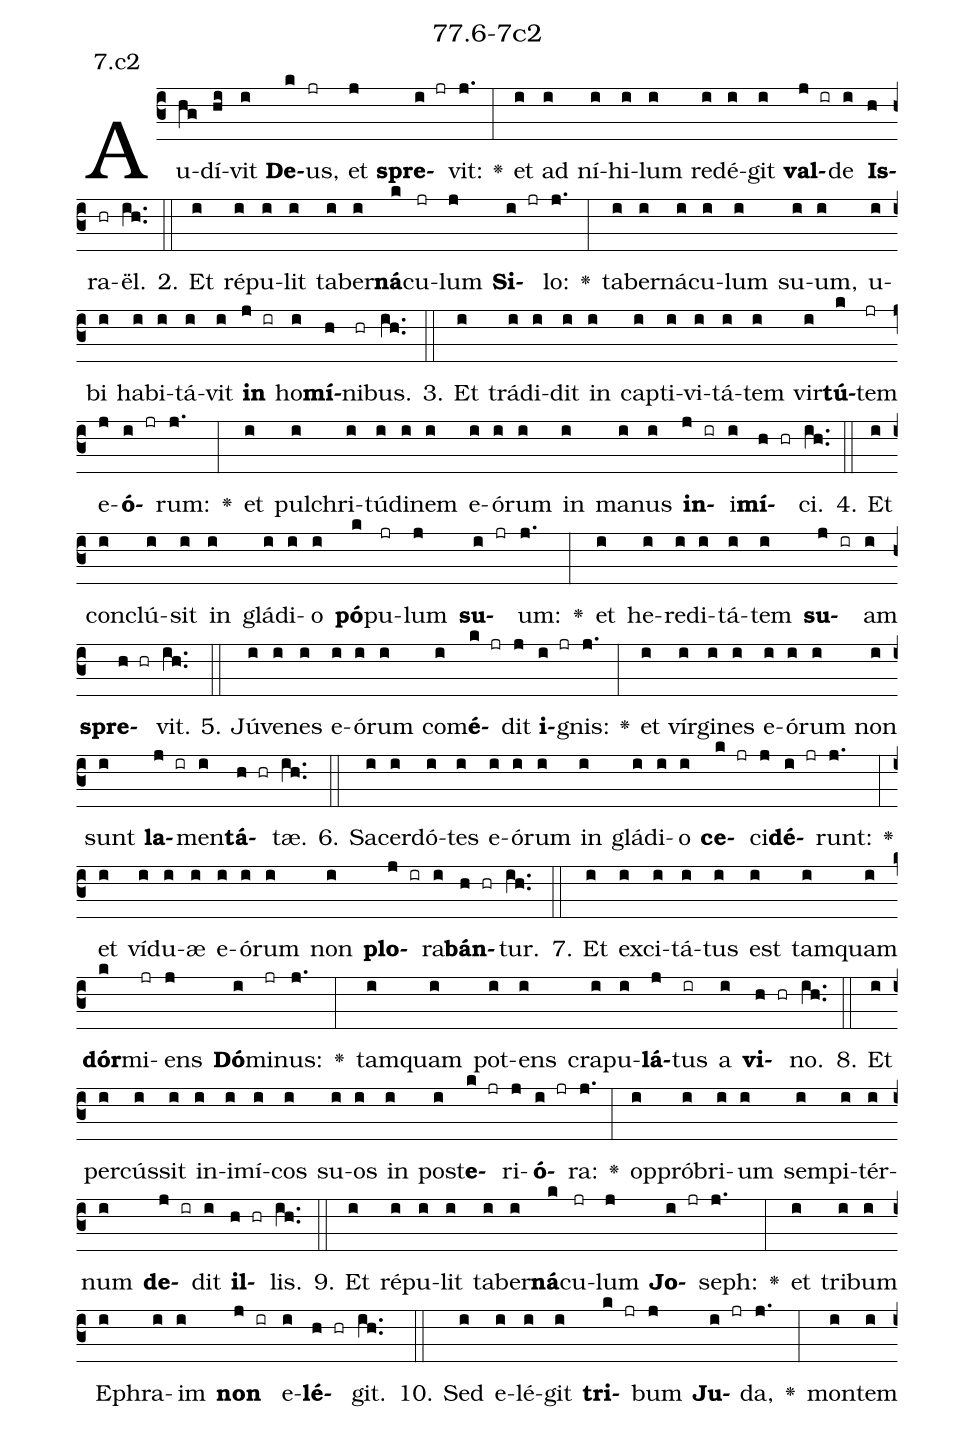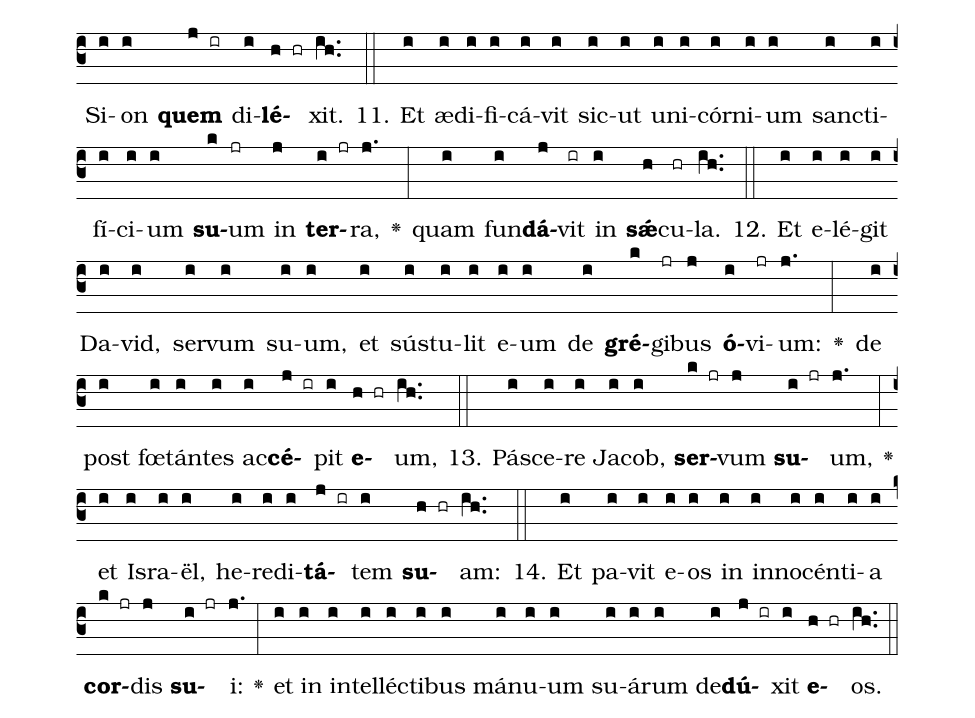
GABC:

name: 77.6-7c2;
annotation: 7.c2;
%%
(c3)Au(hg)dí(hi)vit(i) <b>De</b>(k)us,(jr) et(j) <b>spre</b>(i jr)vit:(j.) <v>\greheightstar</v>(:) et(i) ad(i) ní(i)hi(i)lum(i) red(i)é(i)git(i) <b>val</b>(j ir)de(i) <b>Is</b>(h)ra(hr)ël.(ih..) (::)
2. Et(i) ré(i)pu(i)lit(i) ta(i)ber(i)<b>ná</b>(k)cu(jr)lum(j) <b>Si</b>(i jr)lo:(j.) <v>\greheightstar</v>(:) ta(i)ber(i)ná(i)cu(i)lum(i) su(i)um,(i) u(i)bi(i) ha(i)bi(i)tá(i)vit(i) <b>in</b>(j ir) ho(i)<b>mí</b>(h)ni(hr)bus.(ih..) (::)
3. Et(i) trá(i)di(i)dit(i) in(i) cap(i)ti(i)vi(i)tá(i)tem(i) vir(i)<b>tú</b>(k)tem(jr) e(j)<b>ó</b>(i jr)rum:(j.) <v>\greheightstar</v>(:) et(i) pul(i)chri(i)tú(i)di(i)nem(i) e(i)ó(i)rum(i) in(i) ma(i)nus(i) <b>in</b>(j ir)i(i)<b>mí</b>(h hr)ci.(ih..) (::)
4. Et(i) con(i)clú(i)sit(i) in(i) glá(i)di(i)o(i) <b>pó</b>(k)pu(jr)lum(j) <b>su</b>(i jr)um:(j.) <v>\greheightstar</v>(:) et(i) he(i)re(i)di(i)tá(i)tem(i) <b>su</b>(j ir)am(i) <b>spre</b>(h hr)vit.(ih..) (::)
5. Jú(i)ve(i)nes(i) e(i)ó(i)rum(i) com(i)<b>é</b>(k jr)dit(j) <b>i</b>(i jr)gnis:(j.) <v>\greheightstar</v>(:) et(i) vír(i)gi(i)nes(i) e(i)ó(i)rum(i) non(i) sunt(i) <b>la</b>(j ir)men(i)<b>tá</b>(h hr)tæ.(ih..) (::)
6. Sa(i)cer(i)dó(i)tes(i) e(i)ó(i)rum(i) in(i) glá(i)di(i)o(i) <b>ce</b>(k jr)ci(j)<b>dé</b>(i jr)runt:(j.) <v>\greheightstar</v>(:) et(i) ví(i)du(i)æ(i) e(i)ó(i)rum(i) non(i) <b>plo</b>(j ir)ra(i)<b>bán</b>(h hr)tur.(ih..) (::)
7. Et(i) ex(i)ci(i)tá(i)tus(i) est(i) tam(i)quam(i) <b>dór</b>(k)mi(jr)ens(j) <b>Dó</b>(i)mi(jr)nus:(j.) <v>\greheightstar</v>(:) tam(i)quam(i) pot(i)ens(i) cra(i)pu(i)<b>lá</b>(j)tus(ir) a(i) <b>vi</b>(h hr)no.(ih..) (::)
8. Et(i) per(i)cús(i)sit(i) in(i)i(i)mí(i)cos(i) su(i)os(i) in(i) post(i)<b>e</b>(k jr)ri(j)<b>ó</b>(i jr)ra:(j.) <v>\greheightstar</v>(:) op(i)pró(i)bri(i)um(i) sem(i)pi(i)tér(i)num(i) <b>de</b>(j ir)dit(i) <b>il</b>(h hr)lis.(ih..) (::)
9. Et(i) ré(i)pu(i)lit(i) ta(i)ber(i)<b>ná</b>(k)cu(jr)lum(j) <b>Jo</b>(i jr)seph:(j.) <v>\greheightstar</v>(:) et(i) tri(i)bum(i) E(i)phra(i)im(i) <b>non</b>(j ir) e(i)<b>lé</b>(h hr)git.(ih..) (::)
10. Sed(i) e(i)lé(i)git(i) <b>tri</b>(k jr)bum(j) <b>Ju</b>(i jr)da,(j.) <v>\greheightstar</v>(:) mon(i)tem(i) Si(i)on(i) <b>quem</b>(j ir) di(i)<b>lé</b>(h hr)xit.(ih..) (::)
11. Et(i) æ(i)di(i)fi(i)cá(i)vit(i) sic(i)ut(i) u(i)ni(i)cór(i)ni(i)um(i) sanc(i)ti(i)fí(i)ci(i)um(i) <b>su</b>(k)um(jr) in(j) <b>ter</b>(i jr)ra,(j.) <v>\greheightstar</v>(:) quam(i) fun(i)<b>dá</b>(j)vit(ir) in(i) <b>sǽ</b>(h)cu(hr)la.(ih..) (::)
12. Et(i) e(i)lé(i)git(i) Da(i)vid,(i) ser(i)vum(i) su(i)um,(i) et(i) sús(i)tu(i)lit(i) e(i)um(i) de(i) <b>gré</b>(k)gi(jr)bus(j) <b>ó</b>(i)vi(jr)um:(j.) <v>\greheightstar</v>(:) de(i) post(i) fœ(i)tán(i)tes(i) ac(i)<b>cé</b>(j ir)pit(i) <b>e</b>(h hr)um,(ih..) (::)
13. Pá(i)sce(i)re(i) Ja(i)cob,(i) <b>ser</b>(k jr)vum(j) <b>su</b>(i jr)um,(j.) <v>\greheightstar</v>(:) et(i) Is(i)ra(i)ël,(i) he(i)re(i)di(i)<b>tá</b>(j ir)tem(i) <b>su</b>(h hr)am:(ih..) (::)
14. Et(i) pa(i)vit(i) e(i)os(i) in(i) in(i)no(i)cén(i)ti(i)a(i) <b>cor</b>(k jr)dis(j) <b>su</b>(i jr)i:(j.) <v>\greheightstar</v>(:) et(i) in(i) in(i)tel(i)léc(i)ti(i)bus(i) má(i)nu(i)um(i) su(i)á(i)rum(i) de(i)<b>dú</b>(j ir)xit(i) <b>e</b>(h hr)os.(ih..) (::)
